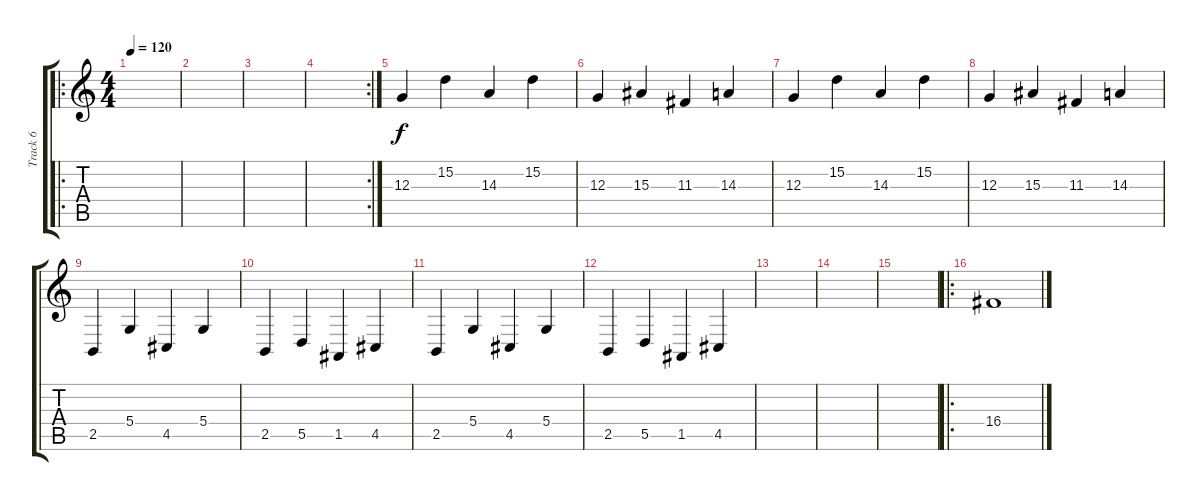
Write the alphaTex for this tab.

\track ("Track 6" "Track 6") {instrument stringensemble1}
\staff {score tabs}
\tuning (E4 B3 G3 D3 A2 E2) {hide}
\ro
\ts (4 4)
\tempo 120
\clef g2
\ks c
|
|
|
\rc 2
|
12.3.4 15.2.4 14.3.4 15.2.4 |
12.3.4 15.3.4 11.3.4 14.3.4 |
12.3.4 15.2.4 14.3.4 15.2.4 |
12.3.4 15.3.4 11.3.4 14.3.4 |
2.5.4 5.4.4 4.5.4 5.4.4 |
2.5.4 5.5.4 1.5.4 4.5.4 |
2.5.4 5.4.4 4.5.4 5.4.4 |
2.5.4 5.5.4 1.5.4 4.5.4 |
|
|
|
\ro
16.4.1
